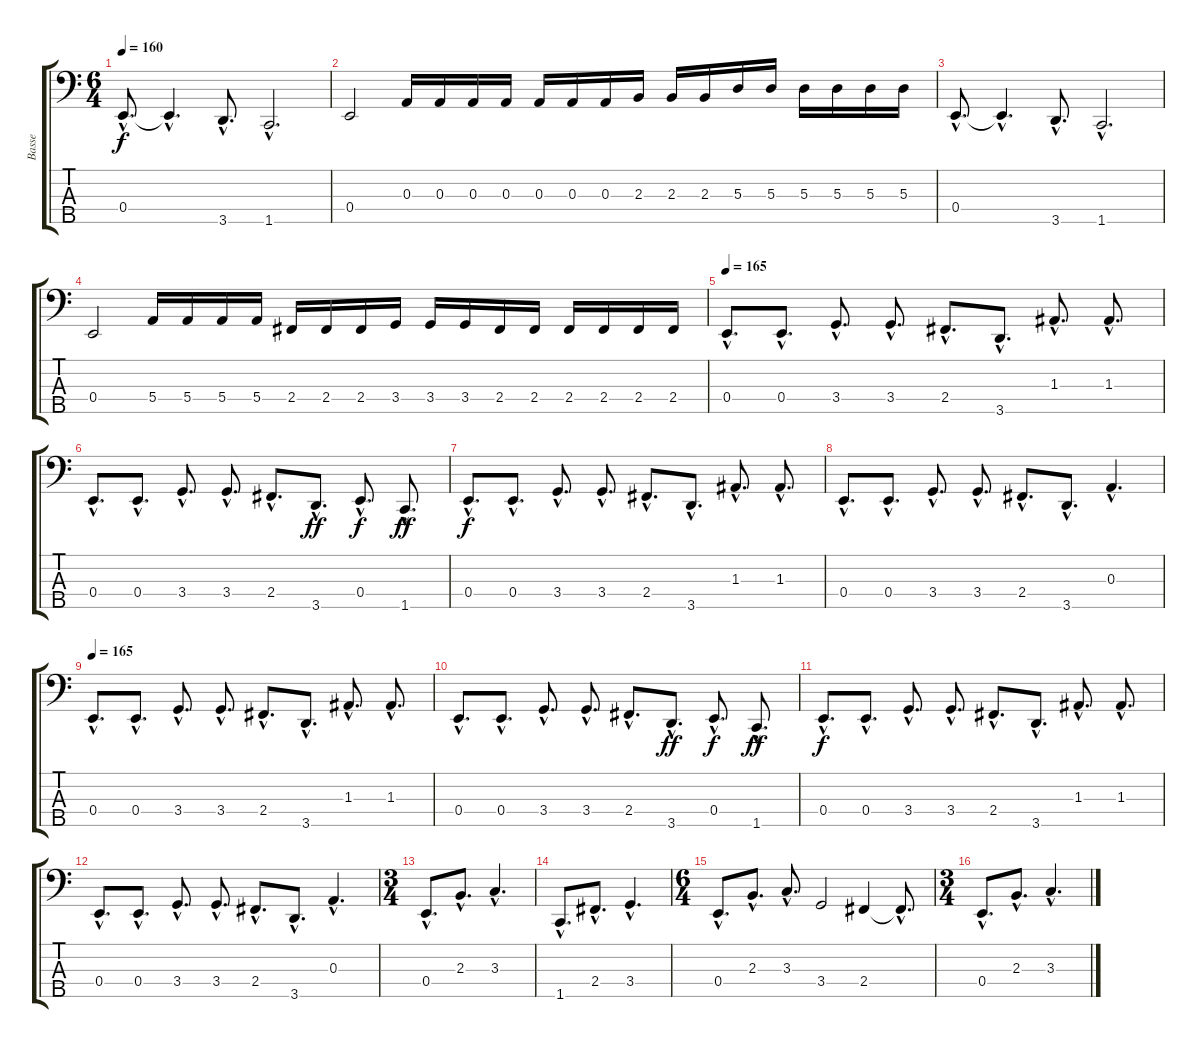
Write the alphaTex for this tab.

\track ("Basse" "Basse") {instrument electricbassfinger}
\staff {score tabs}
\tuning (G2 D2 A1 E1 B0) {hide}
\ts (6 4)
\tempo 160
\clef f4
\ks c
0.4{hac}.8{d dy f} 0.4{hac t}.4{d} 3.5{hac}.8{d} 1.5{hac}.2{d} |
0.4.2 0.3.16 0.3.16 0.3.16 0.3.16 0.3.16 0.3.16 0.3.16 2.3.16 2.3.16 2.3.16 5.3.16 5.3.16 5.3.16 5.3.16 5.3.16 5.3.16 |
0.4{hac}.8{d} 0.4{hac t}.4{d} 3.5{hac}.8{d} 1.5{hac}.2{d} |
0.4.2 5.4.16 5.4.16 5.4.16 5.4.16 2.4.16 2.4.16 2.4.16 3.4.16 3.4.16 3.4.16 2.4.16 2.4.16 2.4.16 2.4.16 2.4.16 2.4.16 |
\tempo 165
0.4{hac}.8{d} 0.4{hac}.8{d} 3.4{hac}.8{d} 3.4{hac}.8{d} 2.4{hac}.8{d} 3.5{hac}.8{d} 1.3{hac}.8{d} 1.3{hac}.8{d} |
0.4{hac}.8{d} 0.4{hac}.8{d} 3.4{hac}.8{d} 3.4{hac}.8{d} 2.4{hac}.8{d} 3.5{hac}.8{d dy ff} 0.4{hac}.8{d dy f} 1.5{hac}.8{d dy ff} |
0.4{hac}.8{d dy f} 0.4{hac}.8{d} 3.4{hac}.8{d} 3.4{hac}.8{d} 2.4{hac}.8{d} 3.5{hac}.8{d} 1.3{hac}.8{d} 1.3{hac}.8{d} |
0.4{hac}.8{d} 0.4{hac}.8{d} 3.4{hac}.8{d} 3.4{hac}.8{d} 2.4{hac}.8{d} 3.5{hac}.8{d} 0.3{hac}.4{d} |
\tempo 165
0.4{hac}.8{d} 0.4{hac}.8{d} 3.4{hac}.8{d} 3.4{hac}.8{d} 2.4{hac}.8{d} 3.5{hac}.8{d} 1.3{hac}.8{d} 1.3{hac}.8{d} |
0.4{hac}.8{d} 0.4{hac}.8{d} 3.4{hac}.8{d} 3.4{hac}.8{d} 2.4{hac}.8{d} 3.5{hac}.8{d dy ff} 0.4{hac}.8{d dy f} 1.5{hac}.8{d dy ff} |
0.4{hac}.8{d dy f} 0.4{hac}.8{d} 3.4{hac}.8{d} 3.4{hac}.8{d} 2.4{hac}.8{d} 3.5{hac}.8{d} 1.3{hac}.8{d} 1.3{hac}.8{d} |
0.4{hac}.8{d} 0.4{hac}.8{d} 3.4{hac}.8{d} 3.4{hac}.8{d} 2.4{hac}.8{d} 3.5{hac}.8{d} 0.3{hac}.4{d} |
\ts (3 4)
0.4{hac}.8{d} 2.3{hac}.8{d} 3.3{hac}.4{d} |
1.5{hac}.8{d} 2.4{hac}.8{d} 3.4{hac}.4{d} |
\ts (6 4)
0.4{hac}.8{d} 2.3{hac}.8{d} 3.3{hac}.8{d} 3.4.2 2.4.4 2.4{hac t}.8{d} |
\ts (3 4)
0.4{hac}.8{d} 2.3{hac}.8{d} 3.3{hac}.4{d}
